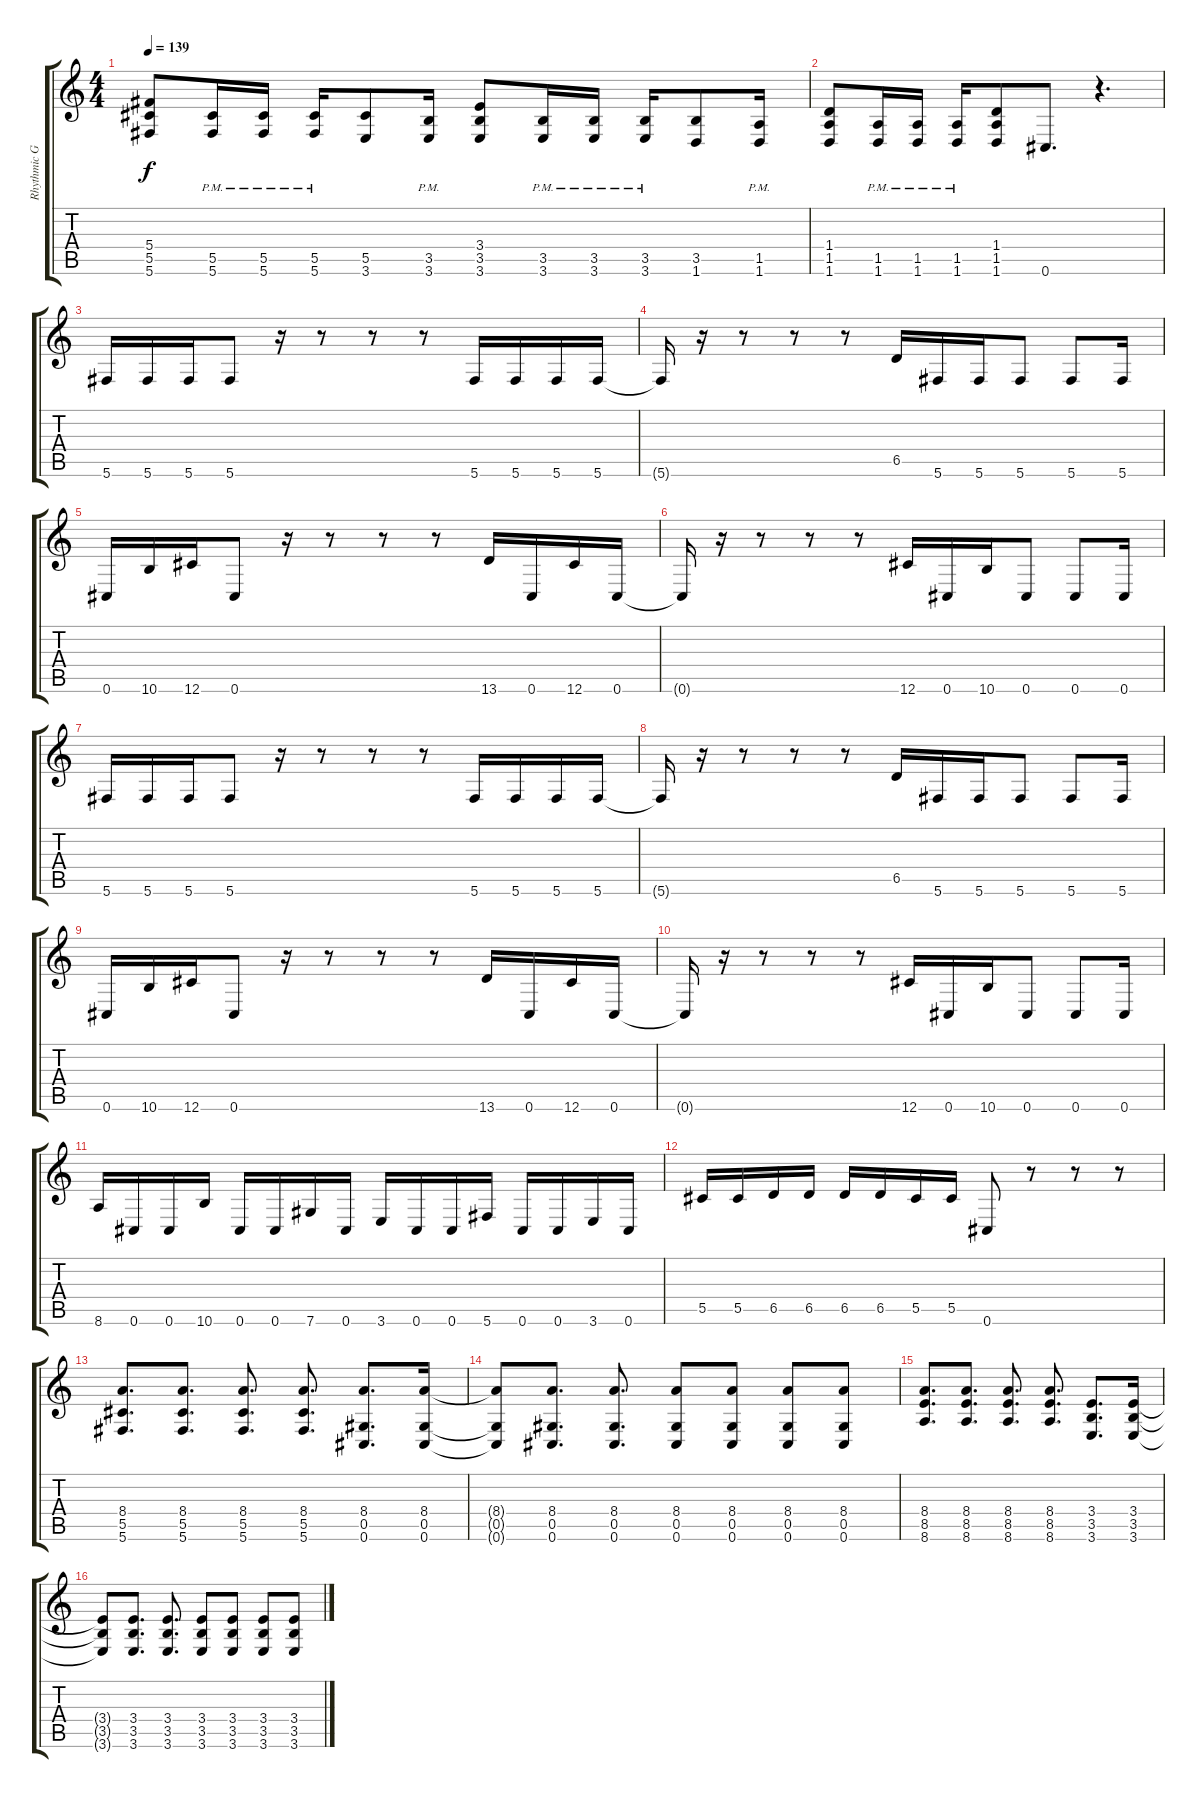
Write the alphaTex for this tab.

\track ("Rhythmic Guitar" "Rhythmic G") {instrument distortionguitar}
\staff {score tabs}
\tuning (Eb4 Bb3 Gb3 Db3 Ab2 Db2) {hide}
\ts (4 4)
\tempo 139
\clef g2
\ks c
(5.4 5.5 5.6).8{dy f} (5.5{pm} 5.6{pm}).16 (5.5{pm} 5.6{pm}).16 (5.5{pm} 5.6{pm}).16 (5.5 3.6).8 (3.5{pm} 3.6{pm}).16 (3.4 3.5 3.6).8 (3.5{pm} 3.6{pm}).16 (3.5{pm} 3.6{pm}).16 (3.5{pm} 3.6{pm}).16 (3.5 1.6).8 (1.5{pm} 1.6{pm}).16 |
(1.4 1.5 1.6).8 (1.5{pm} 1.6{pm}).16 (1.5{pm} 1.6{pm}).16 (1.5{pm} 1.6{pm}).16 (1.4 1.5 1.6).8 0.6.8{d} r.4{d} |
5.6.16 5.6.16 5.6.16 5.6.8 r.16 r.8 r.8 r.8 5.6.16 5.6.16 5.6.16 5.6.16 |
5.6{t}.16 r.16 r.8 r.8 r.8 6.5.16 5.6.16 5.6.16 5.6.8 5.6.8 5.6.16 |
0.6.16 10.6.16 12.6.16 0.6.8 r.16 r.8 r.8 r.8 13.6.16 0.6.16 12.6.16 0.6.16 |
0.6{t}.16 r.16 r.8 r.8 r.8 12.6.16 0.6.16 10.6.16 0.6.8 0.6.8 0.6.16 |
5.6.16 5.6.16 5.6.16 5.6.8 r.16 r.8 r.8 r.8 5.6.16 5.6.16 5.6.16 5.6.16 |
5.6{t}.16 r.16 r.8 r.8 r.8 6.5.16 5.6.16 5.6.16 5.6.8 5.6.8 5.6.16 |
0.6.16 10.6.16 12.6.16 0.6.8 r.16 r.8 r.8 r.8 13.6.16 0.6.16 12.6.16 0.6.16 |
0.6{t}.16 r.16 r.8 r.8 r.8 12.6.16 0.6.16 10.6.16 0.6.8 0.6.8 0.6.16 |
8.6.16 0.6.16 0.6.16 10.6.16 0.6.16 0.6.16 7.6.16 0.6.16 3.6.16 0.6.16 0.6.16 5.6.16 0.6.16 0.6.16 3.6.16 0.6.16 |
5.5.16 5.5.16 6.5.16 6.5.16 6.5.16 6.5.16 5.5.16 5.5.16 0.6.8 r.8 r.8 r.8 |
(8.4 5.5 5.6).8{d} (8.4 5.5 5.6).8{d} (8.4 5.5 5.6).8{d} (8.4 5.5 5.6).8{d} (8.4 0.5 0.6).8{d} (8.4 0.5 0.6).16 |
(8.4{t} 0.5{t} 0.6{t}).8 (8.4 0.5 0.6).8{d} (8.4 0.5 0.6).8{d} (8.4 0.5 0.6).8 (8.4 0.5 0.6).8 (8.4 0.5 0.6).8 (8.4 0.5 0.6).8 |
(8.4 8.5 8.6).8{d} (8.4 8.5 8.6).8{d} (8.4 8.5 8.6).8{d} (8.4 8.5 8.6).8{d} (3.4 3.5 3.6).8{d} (3.4 3.5 3.6).16 |
(3.4{t} 3.5{t} 3.6{t}).8 (3.4 3.5 3.6).8{d} (3.4 3.5 3.6).8{d} (3.4 3.5 3.6).8 (3.4 3.5 3.6).8 (3.4 3.5 3.6).8 (3.4 3.5 3.6).8
